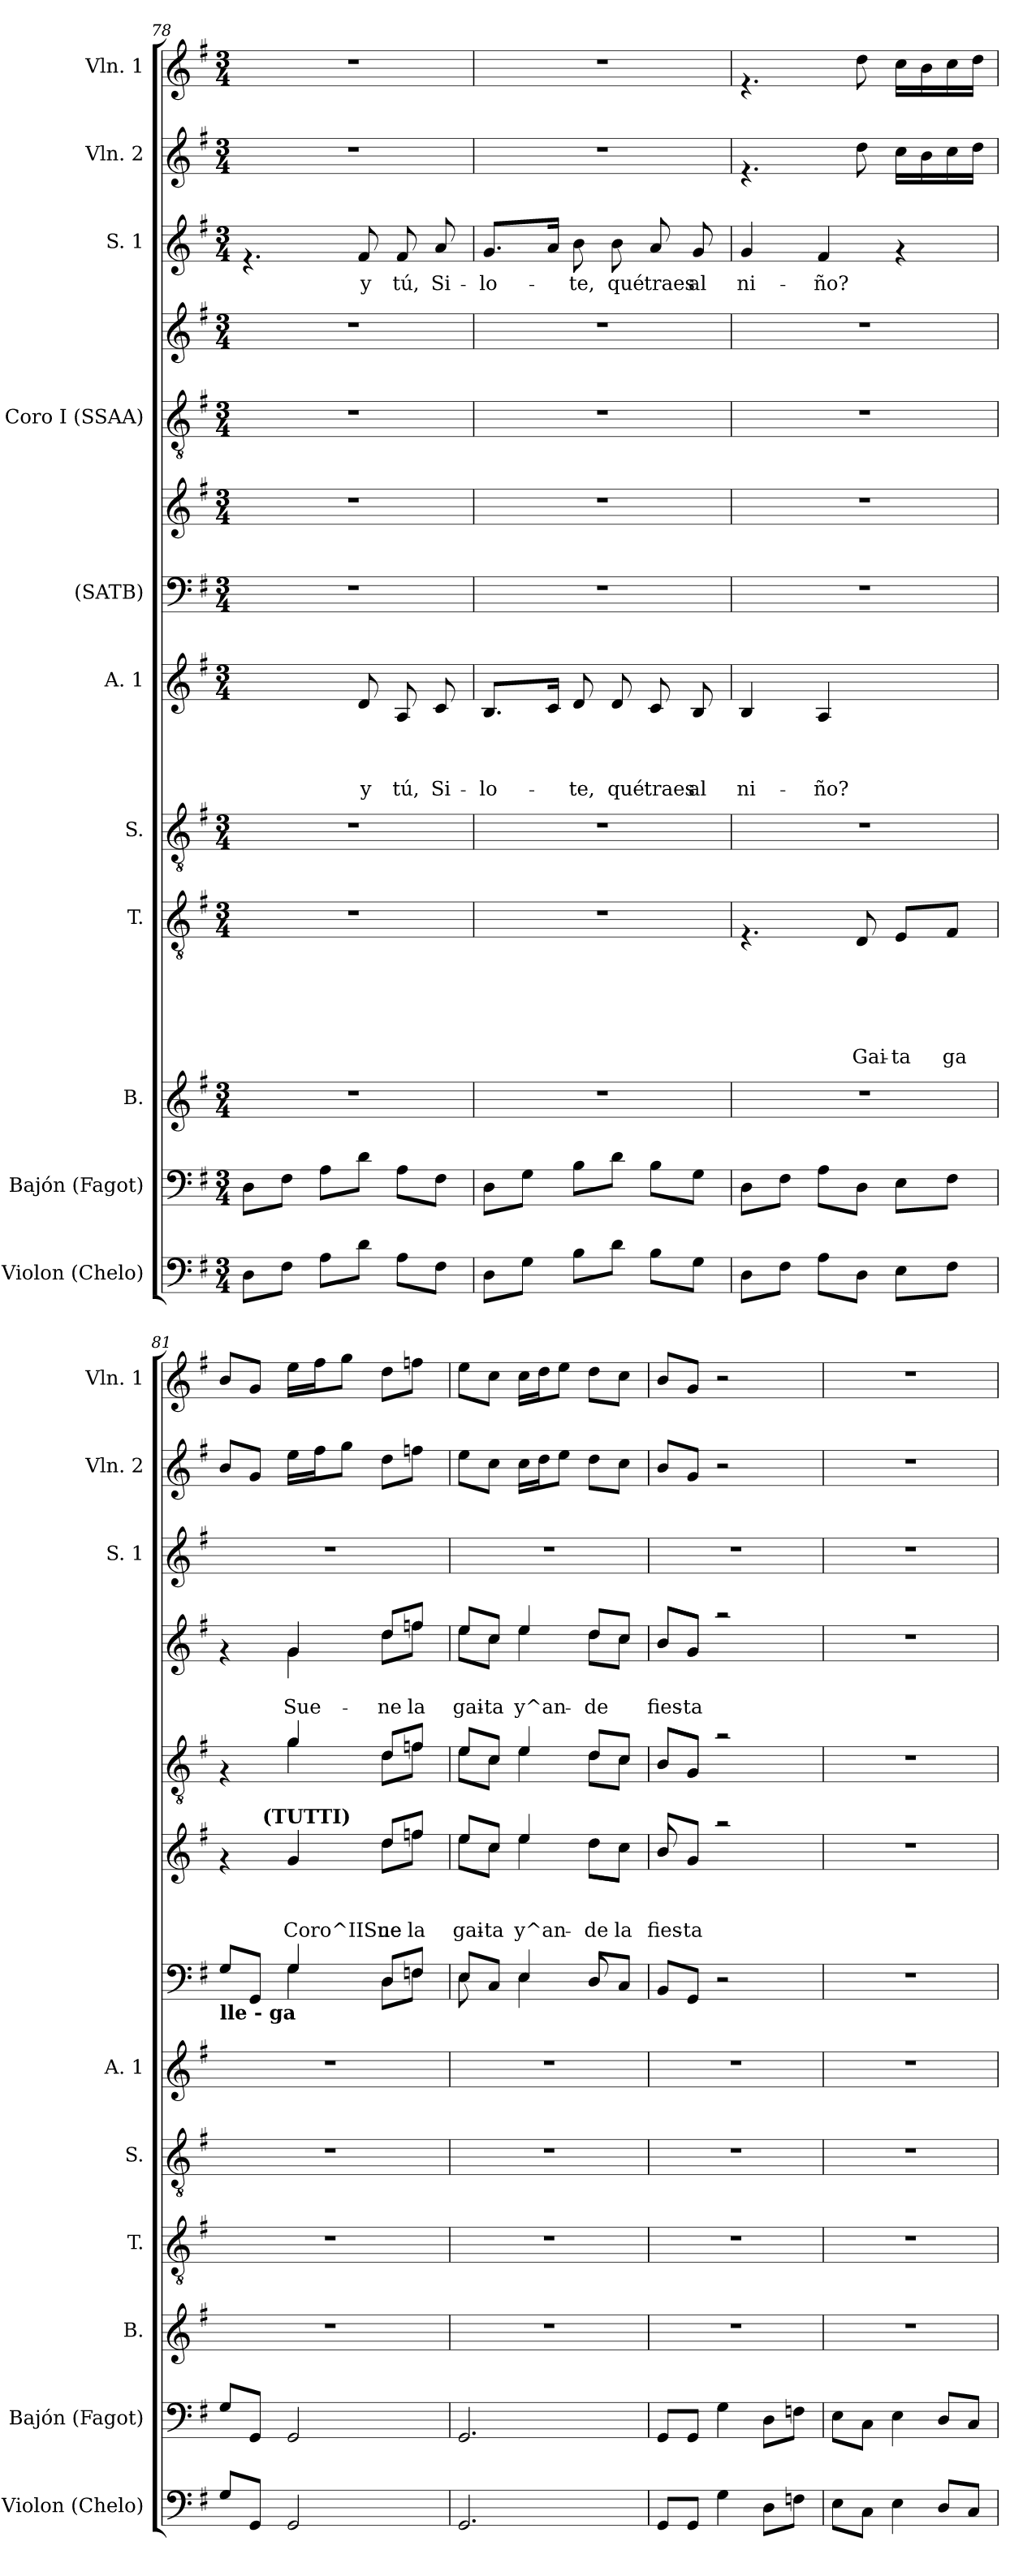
**kern	**kern	**kern	**kern	**text	**text	**text	**text	**text	**text	**kern	**kern	**text	**text	**text	**text	**kern	**kern	**text	**text	**text	**kern	**kern	**text	**text	**kern	**text	**kern	**kern
*part11	*part10	*part9	*part8	*part8	*part8	*part8	*part8	*part8	*part8	*part7	*part6	*part6	*part6	*part6	*part6	*part5	*part5	*part5	*part5	*part5	*part4	*part4	*part4	*part4	*part3	*part3	*part2	*part1
*staff13	*staff12	*staff11	*staff10	*staff10	*staff10	*staff10	*staff10	*staff10	*staff10	*staff9	*staff8	*staff8	*staff8	*staff8	*staff8	*staff7	*staff6	*staff6	*staff6	*staff6	*staff5	*staff4	*staff4	*staff4	*staff3	*staff3	*staff2	*staff1
*I"Violon (Chelo)	*I"Bajón (Fagot)	*I"B.	*I"T.	*	*	*	*	*	*	*I"S.	*I"A. 1	*	*	*	*	*I"(SATB)	*	*	*	*	*I"Coro I (SSAA)	*	*	*	*I"S. 1	*	*I"Vln. 2	*I"Vln. 1
*I'Violon (Chelo)	*I'Bajón (Fagot)	*I'B.	*I'T.	*	*	*	*	*	*	*I'S.	*I'A. 1	*	*	*	*	*	*	*	*	*	*	*	*	*	*I'S. 1	*	*I'Vln. 2	*I'Vln. 1
!!LO:LB:g=z
*clefF4	*clefF4	*clefG2	*clefGv2	*	*	*	*	*	*	*clefGv2	*clefG2	*	*	*	*	*clefF4	*clefG2	*	*	*	*clefGv2	*clefG2	*	*	*clefG2	*	*clefG2	*clefG2
*k[f#]	*k[f#]	*k[f#]	*k[f#]	*	*	*	*	*	*	*k[f#]	*k[f#]	*	*	*	*	*k[f#]	*k[f#]	*	*	*	*k[f#]	*k[f#]	*	*	*k[f#]	*	*k[f#]	*k[f#]
*G:	*G:	*G:	*G:	*	*	*	*	*	*	*G:	*G:	*	*	*	*	*G:	*G:	*	*	*	*G:	*G:	*	*	*G:	*	*G:	*G:
*M3/4	*M3/4	*M3/4	*M3/4	*	*	*	*	*	*	*M3/4	*M3/4	*	*	*	*	*M3/4	*M3/4	*	*	*	*M3/4	*M3/4	*	*	*M3/4	*	*M3/4	*M3/4
=78	=78	=78	=78	=78	=78	=78	=78	=78	=78	=78	=78	=78	=78	=78	=78	=78	=78	=78	=78	=78	=78	=78	=78	=78	=78	=78	=78	=78
8D\L	8D\L	2.r	2.r	.	.	.	.	.	.	2.r	4.ryy	.	.	.	.	2.r	2.r	.	.	.	2.r	2.r	.	.	4.rf	.	2.r	2.r
8F#\J	8F#\J	.	.	.	.	.	.	.	.	.	.	.	.	.	.	.	.	.	.	.	.	.	.	.	.	.	.	.
8A\L	8A\L	.	.	.	.	.	.	.	.	.	.	.	.	.	.	.	.	.	.	.	.	.	.	.	.	.	.	.
!	!	!	!	!	!	!	!	!	!	!	!	!	!	!	!LO:LY:b	!	!	!	!	!	!	!	!	!	!	!LO:LY:b	!	!
8d\J	8d\J	.	.	.	.	.	.	.	.	.	8d/	.	.	.	y	.	.	.	.	.	.	.	.	.	8f#/	y	.	.
!	!	!	!	!	!	!	!	!	!	!	!	!	!	!	!LO:LY:b	!	!	!	!	!	!	!	!	!	!	!LO:LY:b	!	!
8A\L	8A\L	.	.	.	.	.	.	.	.	.	8A/	.	.	.	tú,	.	.	.	.	.	.	.	.	.	8f#/	tú,	.	.
!	!	!	!	!	!	!	!	!	!	!	!	!	!	!	!LO:LY:b	!	!	!	!	!	!	!	!	!	!	!LO:LY:b	!	!
8F#\J	8F#\J	.	.	.	.	.	.	.	.	.	8c/	.	.	.	Si-	.	.	.	.	.	.	.	.	.	8a/	Si-	.	.
=79	=79	=79	=79	=79	=79	=79	=79	=79	=79	=79	=79	=79	=79	=79	=79	=79	=79	=79	=79	=79	=79	=79	=79	=79	=79	=79	=79	=79
!	!	!	!	!	!	!	!	!	!	!	!	!	!	!	!LO:LY:b	!	!	!	!	!	!	!	!	!	!	!LO:LY:b	!	!
8D\L	8D\L	2.r	2.r	.	.	.	.	.	.	2.r	8.B/L	.	.	.	-lo-	2.r	2.r	.	.	.	2.r	2.r	.	.	8.g/L	-lo-	2.r	2.r
8G\J	8G\J	.	.	.	.	.	.	.	.	.	.	.	.	.	.	.	.	.	.	.	.	.	.	.	.	.	.	.
.	.	.	.	.	.	.	.	.	.	.	16c/Jk	.	.	.	.	.	.	.	.	.	.	.	.	.	16a/Jk	.	.	.
!	!	!	!	!	!	!	!	!	!	!	!	!	!	!	!LO:LY:b	!	!	!	!	!	!	!	!	!	!	!LO:LY:b	!	!
8B\L	8B\L	.	.	.	.	.	.	.	.	.	8d/	.	.	.	-te,	.	.	.	.	.	.	.	.	.	8b\	-te,	.	.
!	!	!	!	!	!	!	!	!	!	!	!	!	!	!	!LO:LY:b	!	!	!	!	!	!	!	!	!	!	!LO:LY:b	!	!
8d\J	8d\J	.	.	.	.	.	.	.	.	.	8d/	.	.	.	qué	.	.	.	.	.	.	.	.	.	8b\	qué	.	.
!	!	!	!	!	!	!	!	!	!	!	!	!	!	!	!LO:LY:b	!	!	!	!	!	!	!	!	!	!	!LO:LY:b	!	!
8B\L	8B\L	.	.	.	.	.	.	.	.	.	8c/	.	.	.	traes	.	.	.	.	.	.	.	.	.	8a/	traes	.	.
!	!	!	!	!	!	!	!	!	!	!	!	!	!	!	!LO:LY:b	!	!	!	!	!	!	!	!	!	!	!LO:LY:b	!	!
8G\J	8G\J	.	.	.	.	.	.	.	.	.	8B/	.	.	.	al	.	.	.	.	.	.	.	.	.	8g/	al	.	.
=80	=80	=80	=80	=80	=80	=80	=80	=80	=80	=80	=80	=80	=80	=80	=80	=80	=80	=80	=80	=80	=80	=80	=80	=80	=80	=80	=80	=80
!	!	!	!	!	!	!	!	!	!	!	!	!	!	!	!LO:LY:b	!	!	!	!	!	!	!	!	!	!	!LO:LY:b	!	!
8D\L	8D\L	2.r	4.rF	.	.	.	.	.	.	2.r	4B/	.	.	.	ni-	2.r	2.r	.	.	.	2.r	2.r	.	.	4g/	ni-	4.rf	4.rf
8F#\J	8F#\J	.	.	.	.	.	.	.	.	.	.	.	.	.	.	.	.	.	.	.	.	.	.	.	.	.	.	.
!	!	!	!	!	!	!	!	!	!	!	!	!	!	!	!LO:LY:b	!	!	!	!	!	!	!	!	!	!	!LO:LY:b	!	!
8A\L	8A\L	.	.	.	.	.	.	.	.	.	4A/	.	.	.	-ño?	.	.	.	.	.	.	.	.	.	4f#/	-ño?	.	.
!	!	!	!	!	!	!	!	!	!LO:LY:b	!	!	!	!	!	!	!	!	!	!	!	!	!	!	!	!	!	!	!
8D\J	8D\J	.	8D/	.	.	.	.	.	Gai-	.	.	.	.	.	.	.	.	.	.	.	.	.	.	.	.	.	8dd\	8dd\
!	!	!	!	!	!	!	!	!	!LO:LY:b	!	!	!	!	!	!	!	!	!	!	!	!	!	!	!	!	!	!	!
8E\L	8E\L	.	8E/L	.	.	.	.	.	-ta	.	4ryy	.	.	.	.	.	.	.	.	.	.	.	.	.	4rf	.	16cc\LL	16cc\LL
.	.	.	.	.	.	.	.	.	.	.	.	.	.	.	.	.	.	.	.	.	.	.	.	.	.	.	16b\	16b\
!	!	!	!	!	!	!	!	!	!LO:LY:b	!	!	!	!	!	!	!	!	!	!	!	!	!	!	!	!	!	!	!
8F#\J	8F#\J	.	8F#/J	.	.	.	.	.	ga-	.	.	.	.	.	.	.	.	.	.	.	.	.	.	.	.	.	16cc\	16cc\
.	.	.	.	.	.	.	.	.	.	.	.	.	.	.	.	.	.	.	.	.	.	.	.	.	.	.	16dd\JJ	16dd\JJ
!!LO:PB:g=z
=81	=81	=81	=81	=81	=81	=81	=81	=81	=81	=81	=81	=81	=81	=81	=81	=81	=81	=81	=81	=81	=81	=81	=81	=81	=81	=81	=81	=81
*	*	*	*	*	*	*	*	*	*	*	*	*	*	*	*	*^	*^	*	*	*	*^	*^	*	*	*	*	*	*
!	!	!	!	!	!	!	!	!	!	!	!	!	!	!	!	!LO:TX:b:B:t=lle - ga	!	!	!	!	!	!	!	!	!	!	!	!	!	!	!	!
*	*	*	*	*	*	*	*	*	*	*	*	*	*	*	*	*	*	*	*^	*	*	*	*	*	*	*	*	*	*	*	*	*
8G/L	8G/L	2.r	2.r	.	.	.	.	.	.	2.r	2.r	.	.	.	.	8G/L	4ryy	4rf	2ryy	8ryy	.	.	.	4rF	4ryy	4rf	4ryy	.	.	2.r	.	8b/L	8b/L
8GG/J	8GG/J	.	.	.	.	.	.	.	.	.	.	.	.	.	.	8GG/J	.	.	.	32ryy	.	.	.	.	.	.	.	.	.	.	.	8g/J	8g/J
!	!	!	!	!	!	!	!	!	!	!	!	!	!	!	!	!	!	!	!	!LO:TX:a:B:t=(TUTTI)	!	!	!	!	!	!	!	!	!	!	!	!	!
.	.	.	.	.	.	.	.	.	.	.	.	.	.	.	.	.	.	.	.	2ryy	.	.	.	.	.	.	.	.	.	.	.	.	.
!	!	!	!	!	!	!	!	!	!	!	!	!	!	!	!	!	!	!	!	!	!	!	!LO:LY:b:rj	!	!	!	!	!	!LO:LY:b	!	!	!	!
2GG/	2GG/	.	.	.	.	.	.	.	.	.	.	.	.	.	.	4G/	4G\	4g/	.	.	.	.	Coro^IISue-	4g/	4g\	4g/	4g\	.	Sue-	.	.	16ee\LL	16ee\LL
.	.	.	.	.	.	.	.	.	.	.	.	.	.	.	.	.	.	.	.	.	.	.	.	.	.	.	.	.	.	.	.	16ff#\J	16ff#\J
.	.	.	.	.	.	.	.	.	.	.	.	.	.	.	.	.	.	.	.	.	.	.	.	.	.	.	.	.	.	.	.	8gg\J	8gg\J
!	!	!	!	!	!	!	!	!	!	!	!	!	!	!	!	!	!	!	!	!	!	!	!LO:LY:b:rj	!	!	!	!	!	!LO:LY:b	!	!	!	!
.	.	.	.	.	.	.	.	.	.	.	.	.	.	.	.	8D/L	8D\L	8dd/L	8dd\L	.	.	.	-ne	8d/L	8d\L	8dd/L	8dd\L	.	-ne	.	.	8dd\L	8dd\L
!	!	!	!	!	!	!	!	!	!	!	!	!	!	!	!	!	!	!	!	!	!	!	!LO:LY:b:rj	!	!	!	!	!	!LO:LY:b	!	!	!	!
.	.	.	.	.	.	.	.	.	.	.	.	.	.	.	.	8Fn/J	8F\J	8ffn/J	8ff\J	.	.	.	la	8fn/J	8f\J	8ffn/J	8ff\J	.	la	.	.	8ffn\J	8ffn\J
.	.	.	.	.	.	.	.	.	.	.	.	.	.	.	.	.	.	.	.	16.ryy	.	.	.	.	.	.	.	.	.	.	.	.	.
=82	=82	=82	=82	=82	=82	=82	=82	=82	=82	=82	=82	=82	=82	=82	=82	=82	=82	=82	=82	=82	=82	=82	=82	=82	=82	=82	=82	=82	=82	=82	=82	=82	=82
!	!	!	!	!	!	!	!	!	!	!	!	!	!	!	!	!	!	!	!	!	!	!	!LO:LY:b:rj	!	!	!	!	!	!LO:LY:b	!	!	!	!
*	*	*	*	*	*	*	*	*	*	*	*	*	*	*	*	*	*	*	*v	*v	*	*	*	*	*	*	*	*	*	*	*	*	*
2.GG/	2.GG/	2.r	2.r	.	.	.	.	.	.	2.r	2.r	.	.	.	.	8E/L	8E\	8ee\L	8ee/L	.	.	gai-	8e\L	8e/L	8ee\L	8ee/L	.	gai-	2.r	.	8ee\L	8ee\L
!	!	!	!	!	!	!	!	!	!	!	!	!	!	!	!	!	!	!	!	!	!	!LO:LY:b:rj	!	!	!	!	!	!LO:LY:b	!	!	!	!
.	.	.	.	.	.	.	.	.	.	.	.	.	.	.	.	8C/J	8ryy	8cc\J	8cc/J	.	.	-ta	8c\J	8c/J	8cc\J	8cc/J	.	-ta	.	.	8cc\J	8cc\J
!	!	!	!	!	!	!	!	!	!	!	!	!	!	!	!	!	!	!	!	!	!	!LO:LY:b:rj	!	!	!	!	!	!LO:LY:b	!	!	!	!
.	.	.	.	.	.	.	.	.	.	.	.	.	.	.	.	4E\	4E/	4ee\	4ee/	.	.	y^an-	4e/	4e\	4ee/	4ee\	.	y^an-	.	.	16cc\LL	16cc\LL
.	.	.	.	.	.	.	.	.	.	.	.	.	.	.	.	.	.	.	.	.	.	.	.	.	.	.	.	.	.	.	16dd\J	16dd\J
.	.	.	.	.	.	.	.	.	.	.	.	.	.	.	.	.	.	.	.	.	.	.	.	.	.	.	.	.	.	.	8ee\J	8ee\J
!	!	!	!	!	!	!	!	!	!	!	!	!	!	!	!	!	!	!	!	!	!	!LO:LY:b:rj	!	!	!	!	!	!LO:LY:b	!	!	!	!
.	.	.	.	.	.	.	.	.	.	.	.	.	.	.	.	8D/L	8D/	8dd\L	8dd\L	.	.	-de	8d/L	8d\L	8dd/L	8dd\L	.	-de	.	.	8dd\L	8dd\L
!	!	!	!	!	!	!	!	!	!	!	!	!	!	!	!	!	!	!	!	!	!	!LO:LY:b:rj	!	!	!	!	!	!	!	!	!	!
.	.	.	.	.	.	.	.	.	.	.	.	.	.	.	.	8C/J	8ryy	8cc\J	8cc\J	.	.	la	8c/J	8c\J	8cc/J	8cc\J	.	.	.	.	8cc\J	8cc\J
=83	=83	=83	=83	=83	=83	=83	=83	=83	=83	=83	=83	=83	=83	=83	=83	=83	=83	=83	=83	=83	=83	=83	=83	=83	=83	=83	=83	=83	=83	=83	=83	=83
!	!	!	!	!	!	!	!	!	!	!	!	!	!	!	!	!	!	!	!	!	!	!LO:LY:b:rj	!	!	!	!	!	!LO:LY:b	!	!	!	!
*	*	*	*	*	*	*	*	*	*	*	*	*	*	*	*	*v	*v	*	*	*	*	*	*	*	*	*	*	*	*	*	*	*
8GG/L	8GG/L	2.r	2.r	.	.	.	.	.	.	2.r	2.r	.	.	.	.	8BB/L	8b/L	8b/	.	.	fies-	8B/L	8B/L	8b/L	8b/L	.	fies-	2.r	.	8b/L	8b/L
!	!	!	!	!	!	!	!	!	!	!	!	!	!	!	!	!	!	!	!	!	!LO:LY:b:rj	!	!	!	!	!	!LO:LY:b	!	!	!	!
8GG/J	8GG/J	.	.	.	.	.	.	.	.	.	.	.	.	.	.	8GG/J	8g/J	2ryy	.	.	ta	8G/J	8G/J	8g/J	8g/J	.	-ta	.	.	8g/J	8g/J
4G\	4G\	.	.	.	.	.	.	.	.	.	.	.	.	.	.	2r	2raa	.	.	.	.	2ra	2ryy	2raa	2ryy	.	.	.	.	2r	2r
8D\L	8D\L	.	.	.	.	.	.	.	.	.	.	.	.	.	.	.	.	.	.	.	.	.	.	.	.	.	.	.	.	.	.
8Fn\J	8Fn\J	.	.	.	.	.	.	.	.	.	.	.	.	.	.	.	.	8ryy	.	.	.	.	.	.	.	.	.	.	.	.	.
*	*	*	*	*	*	*	*	*	*	*	*	*	*	*	*	*	*v	*v	*	*	*	*	*	*	*	*	*	*	*	*	*
*	*	*	*	*	*	*	*	*	*	*	*	*	*	*	*	*	*	*	*	*	*v	*v	*	*	*	*	*	*	*	*
*	*	*	*	*	*	*	*	*	*	*	*	*	*	*	*	*	*	*	*	*	*	*v	*v	*	*	*	*	*	*
!!LO:PB:g=z
=84	=84	=84	=84	=84	=84	=84	=84	=84	=84	=84	=84	=84	=84	=84	=84	=84	=84	=84	=84	=84	=84	=84	=84	=84	=84	=84	=84	=84
8E\L	8E\L	2.r	2.r	.	.	.	.	.	.	2.r	2.r	.	.	.	.	2.r	2.r	.	.	.	2.r	2.r	.	.	2.r	.	2.r	2.r
8C\J	8C\J	.	.	.	.	.	.	.	.	.	.	.	.	.	.	.	.	.	.	.	.	.	.	.	.	.	.	.
4E\	4E\	.	.	.	.	.	.	.	.	.	.	.	.	.	.	.	.	.	.	.	.	.	.	.	.	.	.	.
8D/L	8D/L	.	.	.	.	.	.	.	.	.	.	.	.	.	.	.	.	.	.	.	.	.	.	.	.	.	.	.
8C/J	8C/J	.	.	.	.	.	.	.	.	.	.	.	.	.	.	.	.	.	.	.	.	.	.	.	.	.	.	.
=	=	=	=	=	=	=	=	=	=	=	=	=	=	=	=	=	=	=	=	=	=	=	=	=	=	=	=	=
*-	*-	*-	*-	*-	*-	*-	*-	*-	*-	*-	*-	*-	*-	*-	*-	*-	*-	*-	*-	*-	*-	*-	*-	*-	*-	*-	*-	*-
